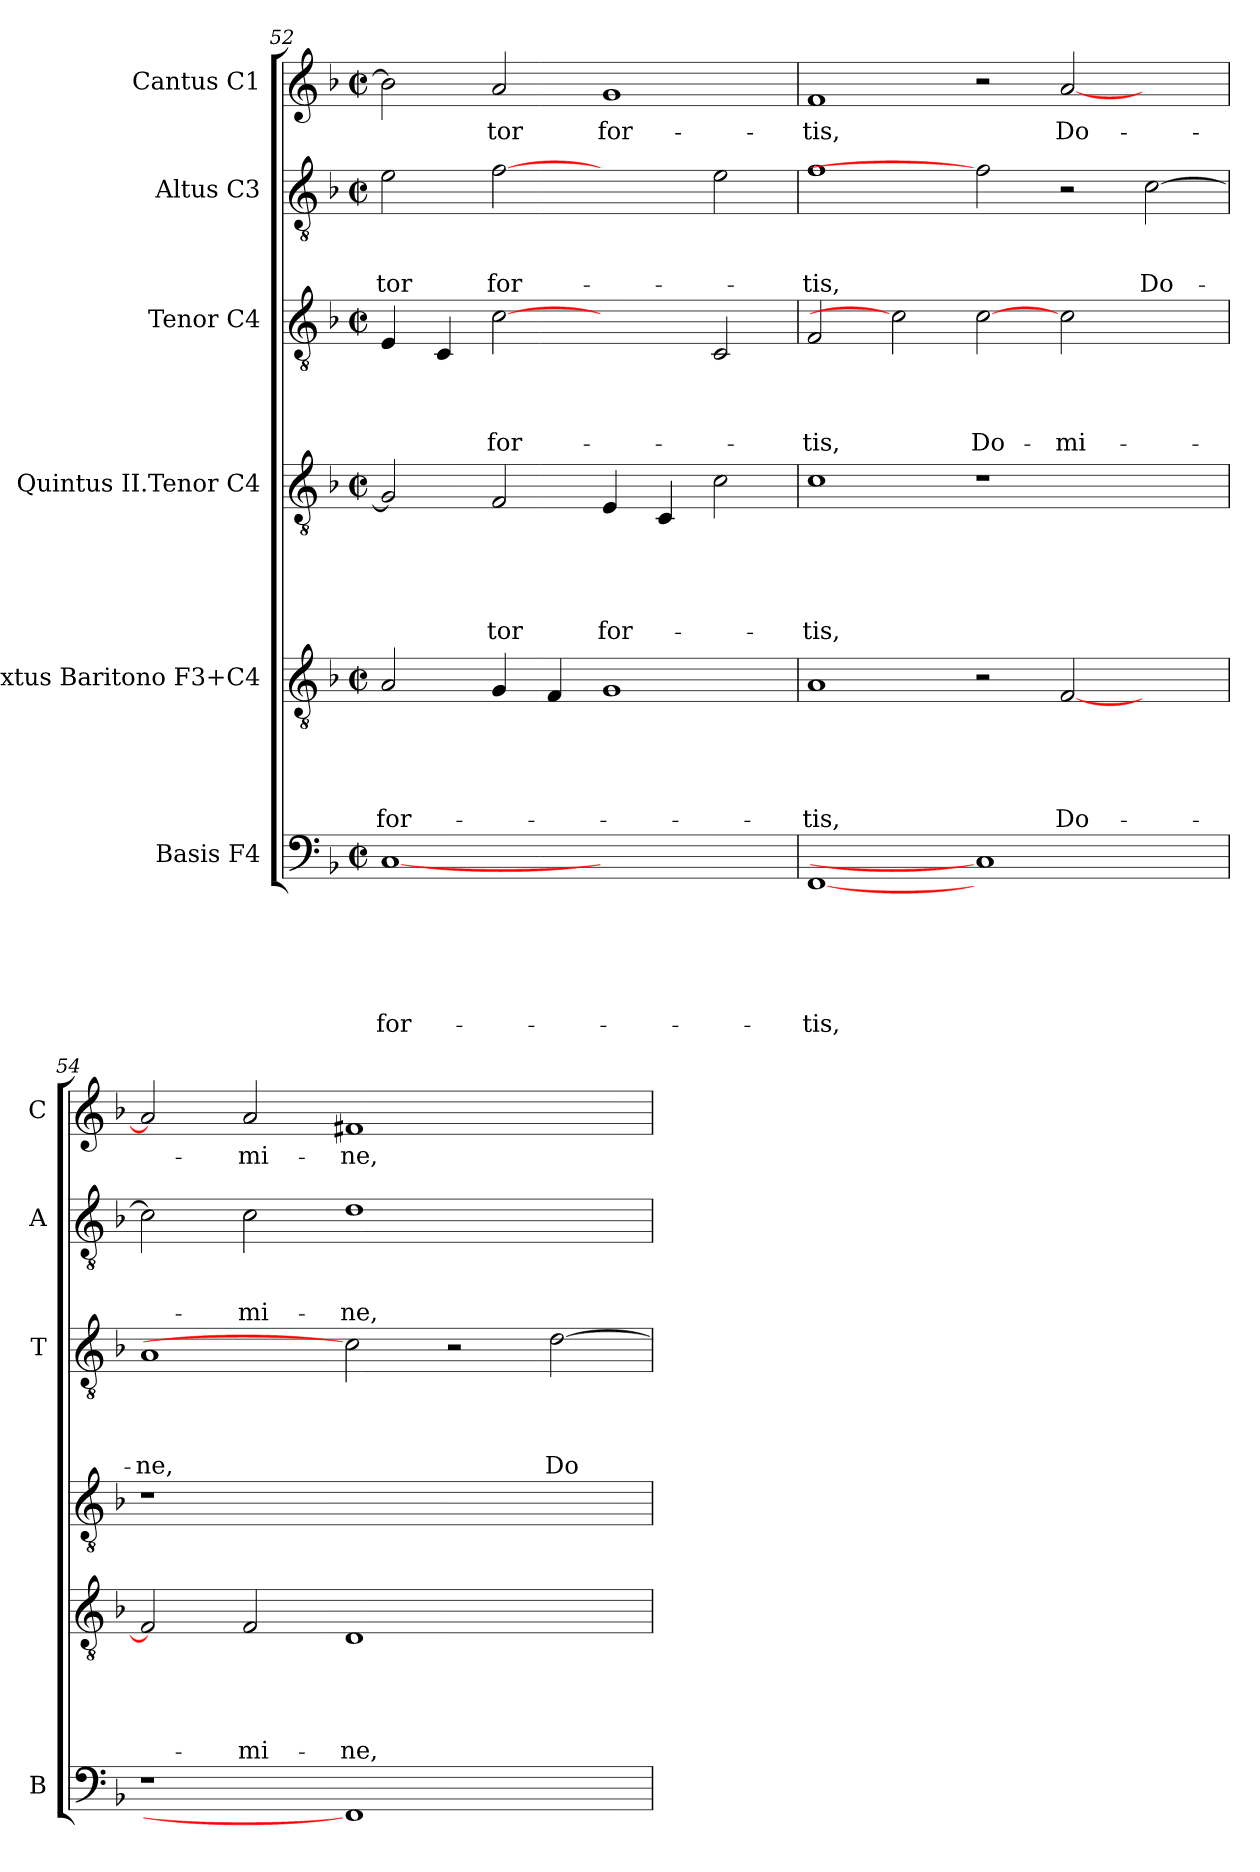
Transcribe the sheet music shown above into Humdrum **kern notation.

**kern	**text	**text	**text	**text	**text	**text	**kern	**text	**text	**text	**text	**text	**kern	**text	**text	**text	**text	**text	**kern	**text	**text	**text	**text	**kern	**text	**text	**text	**kern	**text
*part6	*part6	*part6	*part6	*part6	*part6	*part6	*part5	*part5	*part5	*part5	*part5	*part5	*part4	*part4	*part4	*part4	*part4	*part4	*part3	*part3	*part3	*part3	*part3	*part2	*part2	*part2	*part2	*part1	*part1
*staff6	*staff6	*staff6	*staff6	*staff6	*staff6	*staff6	*staff5	*staff5	*staff5	*staff5	*staff5	*staff5	*staff4	*staff4	*staff4	*staff4	*staff4	*staff4	*staff3	*staff3	*staff3	*staff3	*staff3	*staff2	*staff2	*staff2	*staff2	*staff1	*staff1
*I"Basis F4	*	*	*	*	*	*	*I"Sextus Baritono F3+C4	*	*	*	*	*	*I"Quintus II.Tenor C4	*	*	*	*	*	*I"Tenor C4	*	*	*	*	*I"Altus C3	*	*	*	*I"Cantus C1	*
*I'B	*	*	*	*	*	*	*	*	*	*	*	*	*	*	*	*	*	*	*I'T	*	*	*	*	*I'A	*	*	*	*I'C	*
*clefF4	*	*	*	*	*	*	*clefGv2	*	*	*	*	*	*clefGv2	*	*	*	*	*	*clefGv2	*	*	*	*	*clefGv2	*	*	*	*clefG2	*
*k[b-]	*	*	*	*	*	*	*k[b-]	*	*	*	*	*	*k[b-]	*	*	*	*	*	*k[b-]	*	*	*	*	*k[b-]	*	*	*	*k[b-]	*
*F:	*	*	*	*	*	*	*F:	*	*	*	*	*	*F:	*	*	*	*	*	*F:	*	*	*	*	*F:	*	*	*	*F:	*
*M2/2	*	*	*	*	*	*	*M2/2	*	*	*	*	*	*M2/2	*	*	*	*	*	*M2/2	*	*	*	*	*M2/2	*	*	*	*M2/2	*
*met(c|)	*	*	*	*	*	*	*met(c|)	*	*	*	*	*	*met(c|)	*	*	*	*	*	*met(c|)	*	*	*	*	*met(c|)	*	*	*	*met(c|)	*
=52	=52	=52	=52	=52	=52	=52	=52	=52	=52	=52	=52	=52	=52	=52	=52	=52	=52	=52	=52	=52	=52	=52	=52	=52	=52	=52	=52	=52	=52
!	!	!	!	!	!	!LO:LY:b	!	!	!	!	!	!LO:LY:b	!	!	!	!	!	!	!	!	!	!	!	!	!	!	!LO:LY:b	!	!
[1C	.	.	.	.	.	for-	2A/	.	.	.	.	for-	2G/]	.	.	.	.	.	4E/	.	.	.	.	2e\	.	.	-tor	2b-\]	.
.	.	.	.	.	.	.	.	.	.	.	.	.	.	.	.	.	.	.	4C/	.	.	.	.	.	.	.	.	.	.
!	!	!	!	!	!	!	!	!	!	!	!	!	!	!	!	!	!	!LO:LY:b	!	!	!	!	!LO:LY:b	!	!	!	!LO:LY:b	!	!LO:LY:b
.	.	.	.	.	.	.	4G/	.	.	.	.	.	2F/	.	.	.	.	-tor	[2c	.	.	.	for-	[2f	.	.	for-	2a/	-tor
.	.	.	.	.	.	.	4F/	.	.	.	.	.	.	.	.	.	.	.	.	.	.	.	.	.	.	.	.	.	.
!	!	!	!	!	!	!	!	!	!	!	!	!	!	!	!	!	!	!LO:LY:b	!	!	!	!	!	!	!	!	!	!	!LO:LY:b
1ryy	.	.	.	.	.	.	1G	.	.	.	.	.	4E/	.	.	.	.	for-	2ryy	.	.	.	.	2ryy	.	.	.	1g	for-
.	.	.	.	.	.	.	.	.	.	.	.	.	4C/	.	.	.	.	.	.	.	.	.	.	.	.	.	.	.	.
.	.	.	.	.	.	.	.	.	.	.	.	.	2c\	.	.	.	.	.	2C/	.	.	.	.	2e\	.	.	.	.	.
=53	=53	=53	=53	=53	=53	=53	=53	=53	=53	=53	=53	=53	=53	=53	=53	=53	=53	=53	=53	=53	=53	=53	=53	=53	=53	=53	=53	=53	=53
!	!	!	!	!	!	!LO:LY:b	!	!	!	!	!	!LO:LY:b	!	!	!	!	!	!LO:LY:b	!	!	!	!	!LO:LY:b	!	!	!	!LO:LY:b	!	!LO:LY:b
[1FF	.	.	.	.	.	-tis,	1A	.	.	.	.	-tis,	1c	.	.	.	.	-tis,	2F/	.	.	.	-tis,	1f	.	.	-tis,	1f	-tis,
.	.	.	.	.	.	.	.	.	.	.	.	.	.	.	.	.	.	.	2c]	.	.	.	.	.	.	.	.	.	.
!	!	!	!	!	!	!	!	!	!	!	!	!	!	!	!	!	!	!	!	!	!	!	!LO:LY:b	!	!	!	!	!	!
1C]	.	.	.	.	.	.	2r	.	.	.	.	.	1r	.	.	.	.	.	[2c	.	.	.	Do-	2f]	.	.	.	2r	.
!	!	!	!	!	!	!	!	!	!	!	!	!LO:LY:b	!	!	!	!	!	!	!	!	!	!	!LO:LY:b	!	!	!	!	!	!LO:LY:b
.	.	.	.	.	.	.	[2F/	.	.	.	.	Do-	.	.	.	.	.	.	2c\	.	.	.	-mi-	2r	.	.	.	[2a/	Do-
!	!	!	!	!	!	!	!	!	!	!	!	!	!	!	!	!	!	!	!	!	!	!	!	!	!	!	!LO:LY:b	!	!
2ryy	.	.	.	.	.	.	2ryy	.	.	.	.	.	2ryy	.	.	.	.	.	2ryy	.	.	.	.	[2c\	.	.	Do-	2ryy	.
!!LO:LB:g=z
=54	=54	=54	=54	=54	=54	=54	=54	=54	=54	=54	=54	=54	=54	=54	=54	=54	=54	=54	=54	=54	=54	=54	=54	=54	=54	=54	=54	=54	=54
!	!	!	!	!	!	!	!	!	!	!	!	!	!	!	!	!	!	!	!	!	!	!	!LO:LY:b	!	!	!	!	!	!
1r	.	.	.	.	.	.	2F/]	.	.	.	.	.	1r	.	.	.	.	.	1A	.	.	.	-ne,	2c\]	.	.	.	2a/]	.
!	!	!	!	!	!	!	!	!	!	!	!	!LO:LY:b	!	!	!	!	!	!	!	!	!	!	!	!	!	!	!LO:LY:b	!	!LO:LY:b
.	.	.	.	.	.	.	2F/	.	.	.	.	-mi-	.	.	.	.	.	.	.	.	.	.	.	2c\	.	.	-mi-	2a/	-mi-
!	!	!	!	!	!	!	!	!	!	!	!	!LO:LY:b	!	!	!	!	!	!	!	!	!	!	!	!	!	!	!LO:LY:b	!	!LO:LY:b
1FF]	.	.	.	.	.	.	1D	.	.	.	.	-ne,	1.ryy	.	.	.	.	.	2c]	.	.	.	.	1d	.	.	-ne,	1f#X	-ne,
.	.	.	.	.	.	.	.	.	.	.	.	.	.	.	.	.	.	.	2r	.	.	.	.	.	.	.	.	.	.
!	!	!	!	!	!	!	!	!	!	!	!	!	!	!	!	!	!	!	!	!	!	!	!LO:LY:b	!	!	!	!	!	!
2ryy	.	.	.	.	.	.	2ryy	.	.	.	.	.	.	.	.	.	.	.	[2d\	.	.	.	Do-	2ryy	.	.	.	2ryy	.
=	=	=	=	=	=	=	=	=	=	=	=	=	=	=	=	=	=	=	=	=	=	=	=	=	=	=	=	=	=
*-	*-	*-	*-	*-	*-	*-	*-	*-	*-	*-	*-	*-	*-	*-	*-	*-	*-	*-	*-	*-	*-	*-	*-	*-	*-	*-	*-	*-	*-
